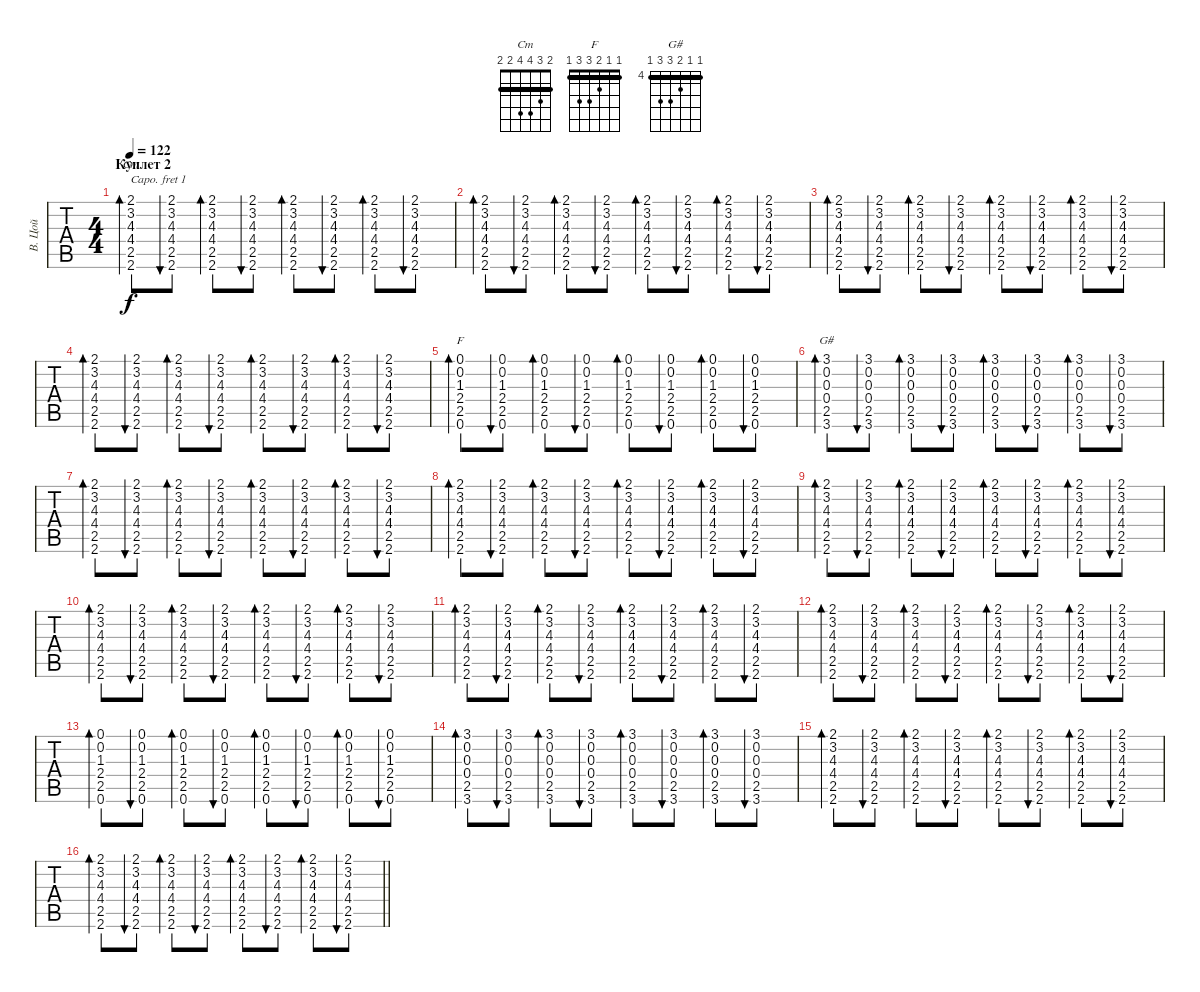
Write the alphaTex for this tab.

\track ("В. Цой" "В. Цой") {instrument acousticguitarsteel}
\staff {tabs}
\capo 1
\tuning (E4 B3 G3 D3 A2 E2) {hide}
\chord ("Cm" 2 3 4 4 2 2) {barre 2}
\chord ("F" 1 1 2 3 3 1) {barre 1}
\chord ("G#" 4 4 5 6 6 4) {firstfret 4 barre 4}
\ts (4 4)
\section ("" "Куплет 2")
\tempo 122
\clef g2
\ks c
(2.1 3.2 4.3 4.4 2.5 2.6).8{bd 30 ch "Cm" dy f} (2.1 3.2 4.3 4.4 2.5 2.6).8{bu 30} (2.1 3.2 4.3 4.4 2.5 2.6).8{bd 30} (2.1 3.2 4.3 4.4 2.5 2.6).8{bu 30} (2.1 3.2 4.3 4.4 2.5 2.6).8{bd 30} (2.1 3.2 4.3 4.4 2.5 2.6).8{bu 30} (2.1 3.2 4.3 4.4 2.5 2.6).8{bd 30} (2.1 3.2 4.3 4.4 2.5 2.6).8{bu 30} |
(2.1 3.2 4.3 4.4 2.5 2.6).8{bd 30} (2.1 3.2 4.3 4.4 2.5 2.6).8{bu 30} (2.1 3.2 4.3 4.4 2.5 2.6).8{bd 30} (2.1 3.2 4.3 4.4 2.5 2.6).8{bu 30} (2.1 3.2 4.3 4.4 2.5 2.6).8{bd 30} (2.1 3.2 4.3 4.4 2.5 2.6).8{bu 30} (2.1 3.2 4.3 4.4 2.5 2.6).8{bd 30} (2.1 3.2 4.3 4.4 2.5 2.6).8{bu 30} |
(2.1 3.2 4.3 4.4 2.5 2.6).8{bd 30} (2.1 3.2 4.3 4.4 2.5 2.6).8{bu 30} (2.1 3.2 4.3 4.4 2.5 2.6).8{bd 30} (2.1 3.2 4.3 4.4 2.5 2.6).8{bu 30} (2.1 3.2 4.3 4.4 2.5 2.6).8{bd 30} (2.1 3.2 4.3 4.4 2.5 2.6).8{bu 30} (2.1 3.2 4.3 4.4 2.5 2.6).8{bd 30} (2.1 3.2 4.3 4.4 2.5 2.6).8{bu 30} |
(2.1 3.2 4.3 4.4 2.5 2.6).8{bd 30} (2.1 3.2 4.3 4.4 2.5 2.6).8{bu 30} (2.1 3.2 4.3 4.4 2.5 2.6).8{bd 30} (2.1 3.2 4.3 4.4 2.5 2.6).8{bu 30} (2.1 3.2 4.3 4.4 2.5 2.6).8{bd 30} (2.1 3.2 4.3 4.4 2.5 2.6).8{bu 30} (2.1 3.2 4.3 4.4 2.5 2.6).8{bd 30} (2.1 3.2 4.3 4.4 2.5 2.6).8{bu 30} |
(0.1 0.2 1.3 2.4 2.5 0.6).8{bd 30 ch "F"} (0.1 0.2 1.3 2.4 2.5 0.6).8{bu 30} (0.1 0.2 1.3 2.4 2.5 0.6).8{bd 30} (0.1 0.2 1.3 2.4 2.5 0.6).8{bu 30} (0.1 0.2 1.3 2.4 2.5 0.6).8{bd 30} (0.1 0.2 1.3 2.4 2.5 0.6).8{bu 30} (0.1 0.2 1.3 2.4 2.5 0.6).8{bd 30} (0.1 0.2 1.3 2.4 2.5 0.6).8{bu 30} |
(3.1 0.2 0.3 0.4 2.5 3.6).8{bd 30 ch "G#"} (3.1 0.2 0.3 0.4 2.5 3.6).8{bu 30} (3.1 0.2 0.3 0.4 2.5 3.6).8{bd 30} (3.1 0.2 0.3 0.4 2.5 3.6).8{bu 30} (3.1 0.2 0.3 0.4 2.5 3.6).8{bd 30} (3.1 0.2 0.3 0.4 2.5 3.6).8{bu 30} (3.1 0.2 0.3 0.4 2.5 3.6).8{bd 30} (3.1 0.2 0.3 0.4 2.5 3.6).8{bu 30} |
(2.1 3.2 4.3 4.4 2.5 2.6).8{bd 30} (2.1 3.2 4.3 4.4 2.5 2.6).8{bu 30} (2.1 3.2 4.3 4.4 2.5 2.6).8{bd 30} (2.1 3.2 4.3 4.4 2.5 2.6).8{bu 30} (2.1 3.2 4.3 4.4 2.5 2.6).8{bd 30} (2.1 3.2 4.3 4.4 2.5 2.6).8{bu 30} (2.1 3.2 4.3 4.4 2.5 2.6).8{bd 30} (2.1 3.2 4.3 4.4 2.5 2.6).8{bu 30} |
(2.1 3.2 4.3 4.4 2.5 2.6).8{bd 30} (2.1 3.2 4.3 4.4 2.5 2.6).8{bu 30} (2.1 3.2 4.3 4.4 2.5 2.6).8{bd 30} (2.1 3.2 4.3 4.4 2.5 2.6).8{bu 30} (2.1 3.2 4.3 4.4 2.5 2.6).8{bd 30} (2.1 3.2 4.3 4.4 2.5 2.6).8{bu 30} (2.1 3.2 4.3 4.4 2.5 2.6).8{bd 30} (2.1 3.2 4.3 4.4 2.5 2.6).8{bu 30} |
(2.1 3.2 4.3 4.4 2.5 2.6).8{bd 30} (2.1 3.2 4.3 4.4 2.5 2.6).8{bu 30} (2.1 3.2 4.3 4.4 2.5 2.6).8{bd 30} (2.1 3.2 4.3 4.4 2.5 2.6).8{bu 30} (2.1 3.2 4.3 4.4 2.5 2.6).8{bd 30} (2.1 3.2 4.3 4.4 2.5 2.6).8{bu 30} (2.1 3.2 4.3 4.4 2.5 2.6).8{bd 30} (2.1 3.2 4.3 4.4 2.5 2.6).8{bu 30} |
(2.1 3.2 4.3 4.4 2.5 2.6).8{bd 30} (2.1 3.2 4.3 4.4 2.5 2.6).8{bu 30} (2.1 3.2 4.3 4.4 2.5 2.6).8{bd 30} (2.1 3.2 4.3 4.4 2.5 2.6).8{bu 30} (2.1 3.2 4.3 4.4 2.5 2.6).8{bd 30} (2.1 3.2 4.3 4.4 2.5 2.6).8{bu 30} (2.1 3.2 4.3 4.4 2.5 2.6).8{bd 30} (2.1 3.2 4.3 4.4 2.5 2.6).8{bu 30} |
(2.1 3.2 4.3 4.4 2.5 2.6).8{bd 30} (2.1 3.2 4.3 4.4 2.5 2.6).8{bu 30} (2.1 3.2 4.3 4.4 2.5 2.6).8{bd 30} (2.1 3.2 4.3 4.4 2.5 2.6).8{bu 30} (2.1 3.2 4.3 4.4 2.5 2.6).8{bd 30} (2.1 3.2 4.3 4.4 2.5 2.6).8{bu 30} (2.1 3.2 4.3 4.4 2.5 2.6).8{bd 30} (2.1 3.2 4.3 4.4 2.5 2.6).8{bu 30} |
(2.1 3.2 4.3 4.4 2.5 2.6).8{bd 30} (2.1 3.2 4.3 4.4 2.5 2.6).8{bu 30} (2.1 3.2 4.3 4.4 2.5 2.6).8{bd 30} (2.1 3.2 4.3 4.4 2.5 2.6).8{bu 30} (2.1 3.2 4.3 4.4 2.5 2.6).8{bd 30} (2.1 3.2 4.3 4.4 2.5 2.6).8{bu 30} (2.1 3.2 4.3 4.4 2.5 2.6).8{bd 30} (2.1 3.2 4.3 4.4 2.5 2.6).8{bu 30} |
(0.1 0.2 1.3 2.4 2.5 0.6).8{bd 30} (0.1 0.2 1.3 2.4 2.5 0.6).8{bu 30} (0.1 0.2 1.3 2.4 2.5 0.6).8{bd 30} (0.1 0.2 1.3 2.4 2.5 0.6).8{bu 30} (0.1 0.2 1.3 2.4 2.5 0.6).8{bd 30} (0.1 0.2 1.3 2.4 2.5 0.6).8{bu 30} (0.1 0.2 1.3 2.4 2.5 0.6).8{bd 30} (0.1 0.2 1.3 2.4 2.5 0.6).8{bu 30} |
(3.1 0.2 0.3 0.4 2.5 3.6).8{bd 30} (3.1 0.2 0.3 0.4 2.5 3.6).8{bu 30} (3.1 0.2 0.3 0.4 2.5 3.6).8{bd 30} (3.1 0.2 0.3 0.4 2.5 3.6).8{bu 30} (3.1 0.2 0.3 0.4 2.5 3.6).8{bd 30} (3.1 0.2 0.3 0.4 2.5 3.6).8{bu 30} (3.1 0.2 0.3 0.4 2.5 3.6).8{bd 30} (3.1 0.2 0.3 0.4 2.5 3.6).8{bu 30} |
(2.1 3.2 4.3 4.4 2.5 2.6).8{bd 30} (2.1 3.2 4.3 4.4 2.5 2.6).8{bu 30} (2.1 3.2 4.3 4.4 2.5 2.6).8{bd 30} (2.1 3.2 4.3 4.4 2.5 2.6).8{bu 30} (2.1 3.2 4.3 4.4 2.5 2.6).8{bd 30} (2.1 3.2 4.3 4.4 2.5 2.6).8{bu 30} (2.1 3.2 4.3 4.4 2.5 2.6).8{bd 30} (2.1 3.2 4.3 4.4 2.5 2.6).8{bu 30} |
\barLineRight lightlight
(2.1 3.2 4.3 4.4 2.5 2.6).8{bd 30} (2.1 3.2 4.3 4.4 2.5 2.6).8{bu 30} (2.1 3.2 4.3 4.4 2.5 2.6).8{bd 30} (2.1 3.2 4.3 4.4 2.5 2.6).8{bu 30} (2.1 3.2 4.3 4.4 2.5 2.6).8{bd 30} (2.1 3.2 4.3 4.4 2.5 2.6).8{bu 30} (2.1 3.2 4.3 4.4 2.5 2.6).8{bd 30} (2.1 3.2 4.3 4.4 2.5 2.6).8{bu 30}
